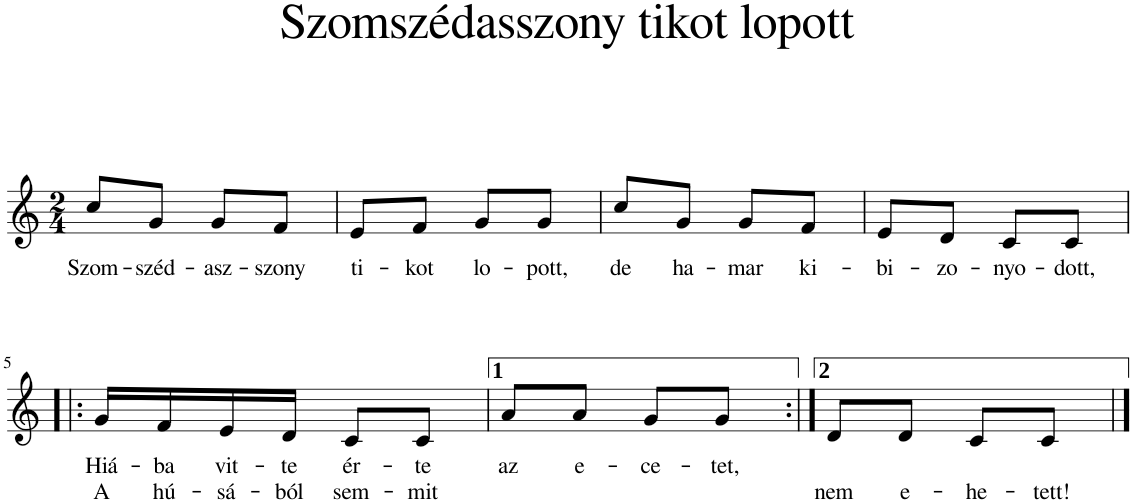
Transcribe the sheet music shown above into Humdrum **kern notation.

**kern	**text	**text
*part1	*part1	*part1
*staff1	*staff1	*staff1
*I"Piano	*	*
*I'Pno	*	*
*clefG2	*	*
*k[]	*	*
*M2/4	*	*
=1	=1	=1
!	!LO:LY:b	!
8cc/L	Szom-	.
!	!LO:LY:b	!
8g/J	-széd-	.
!	!LO:LY:b	!
8g/L	-asz-	.
!	!LO:LY:b	!
8f/J	-szony	.
=2	=2	=2
!	!LO:LY:b	!
8e/L	ti-	.
!	!LO:LY:b	!
8f/J	-kot	.
!	!LO:LY:b	!
8g/L	lo-	.
!	!LO:LY:b	!
8g/J	-pott,	.
=3	=3	=3
!	!LO:LY:b	!
8cc/L	de	.
!	!LO:LY:b	!
8g/J	ha-	.
!	!LO:LY:b	!
8g/L	-mar	.
!	!LO:LY:b	!
8f/J	ki-	.
=4	=4	=4
!	!LO:LY:b	!
8e/L	-bi-	.
!	!LO:LY:b	!
8d/J	-zo-	.
!	!LO:LY:b	!
8c/L	-nyo-	.
!	!LO:LY:b	!
8c/J	-dott,	.
!!LO:LB:g=z
=5!|:	=5!|:	=5!|:
!	!LO:LY:b	!LO:LY:b
16g/LL	Hiá-	A
!	!LO:LY:b	!LO:LY:b
16f/	-ba	hú-
!	!LO:LY:b	!LO:LY:b
16e/	vit-	-sá-
!	!LO:LY:b	!LO:LY:b
16d/JJ	-te	-ból
!	!LO:LY:b	!LO:LY:b
8c/L	ér-	sem-
!	!LO:LY:b	!LO:LY:b
8c/J	-te	-mit
=6	=6	=6
!	!LO:LY:b	!
8a/L	az	.
!	!LO:LY:b	!
8a/J	e-	.
!	!LO:LY:b	!
8g/L	-ce-	.
!	!LO:LY:b	!
8g/J	-tet,	.
=7:|!	=7:|!	=7:|!
!	!	!LO:LY:b
8d/L	.	nem
!	!	!LO:LY:b
8d/J	.	e-
!	!	!LO:LY:b
8c/L	.	-he-
!	!	!LO:LY:b
8c/J	.	-tett!
==	==	==
*-	*-	*-
